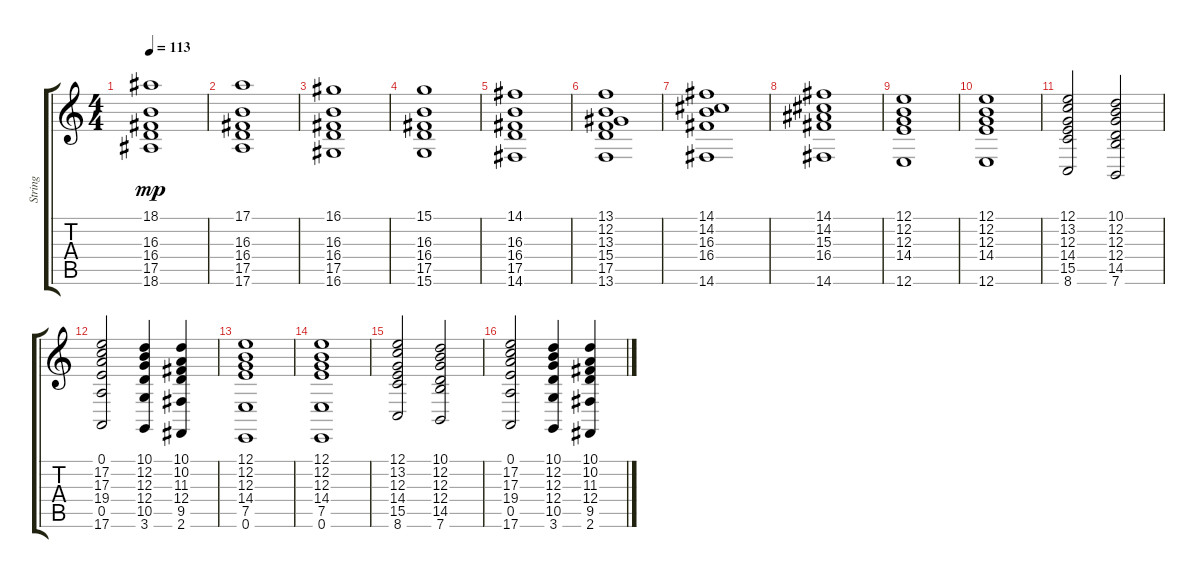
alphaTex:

\track ("String" "String") {instrument stringensemble1}
\staff {score tabs}
\tuning (E4 B3 G3 D3 A2 E2) {hide}
\ts (4 4)
\tempo 113
\clef g2
\ks c
(18.1 16.3 16.4 17.5 18.6).1{dy mp} |
(17.1 16.3 16.4 17.5 17.6).1 |
(16.1 16.3 16.4 17.5 16.6).1 |
(15.1 16.3 16.4 17.5 15.6).1 |
(14.1 16.3 16.4 17.5 14.6).1 |
(13.1 12.2 13.3 15.4 17.5 13.6).1 |
(14.1 14.2 16.3 16.4 14.6).1 |
(14.1 14.2 15.3 16.4 14.6).1 |
(12.1 12.2 12.3 14.4 12.6).1 |
(12.1 12.2 12.3 14.4 12.6).1 |
(12.1 13.2 12.3 14.4 15.5 8.6).2 (10.1 12.2 12.3 12.4 14.5 7.6).2 |
(0.1 17.2 17.3 19.4 0.5 17.6).2 (10.1 12.2 12.3 12.4 10.5 3.6).4 (10.1 10.2 11.3 12.4 9.5 2.6).4 |
(12.1 12.2 12.3 14.4 7.5 0.6).1 |
(12.1 12.2 12.3 14.4 7.5 0.6).1 |
(12.1 13.2 12.3 14.4 15.5 8.6).2 (10.1 12.2 12.3 12.4 14.5 7.6).2 |
(0.1 17.2 17.3 19.4 0.5 17.6).2 (10.1 12.2 12.3 12.4 10.5 3.6).4 (10.1 10.2 11.3 12.4 9.5 2.6).4
